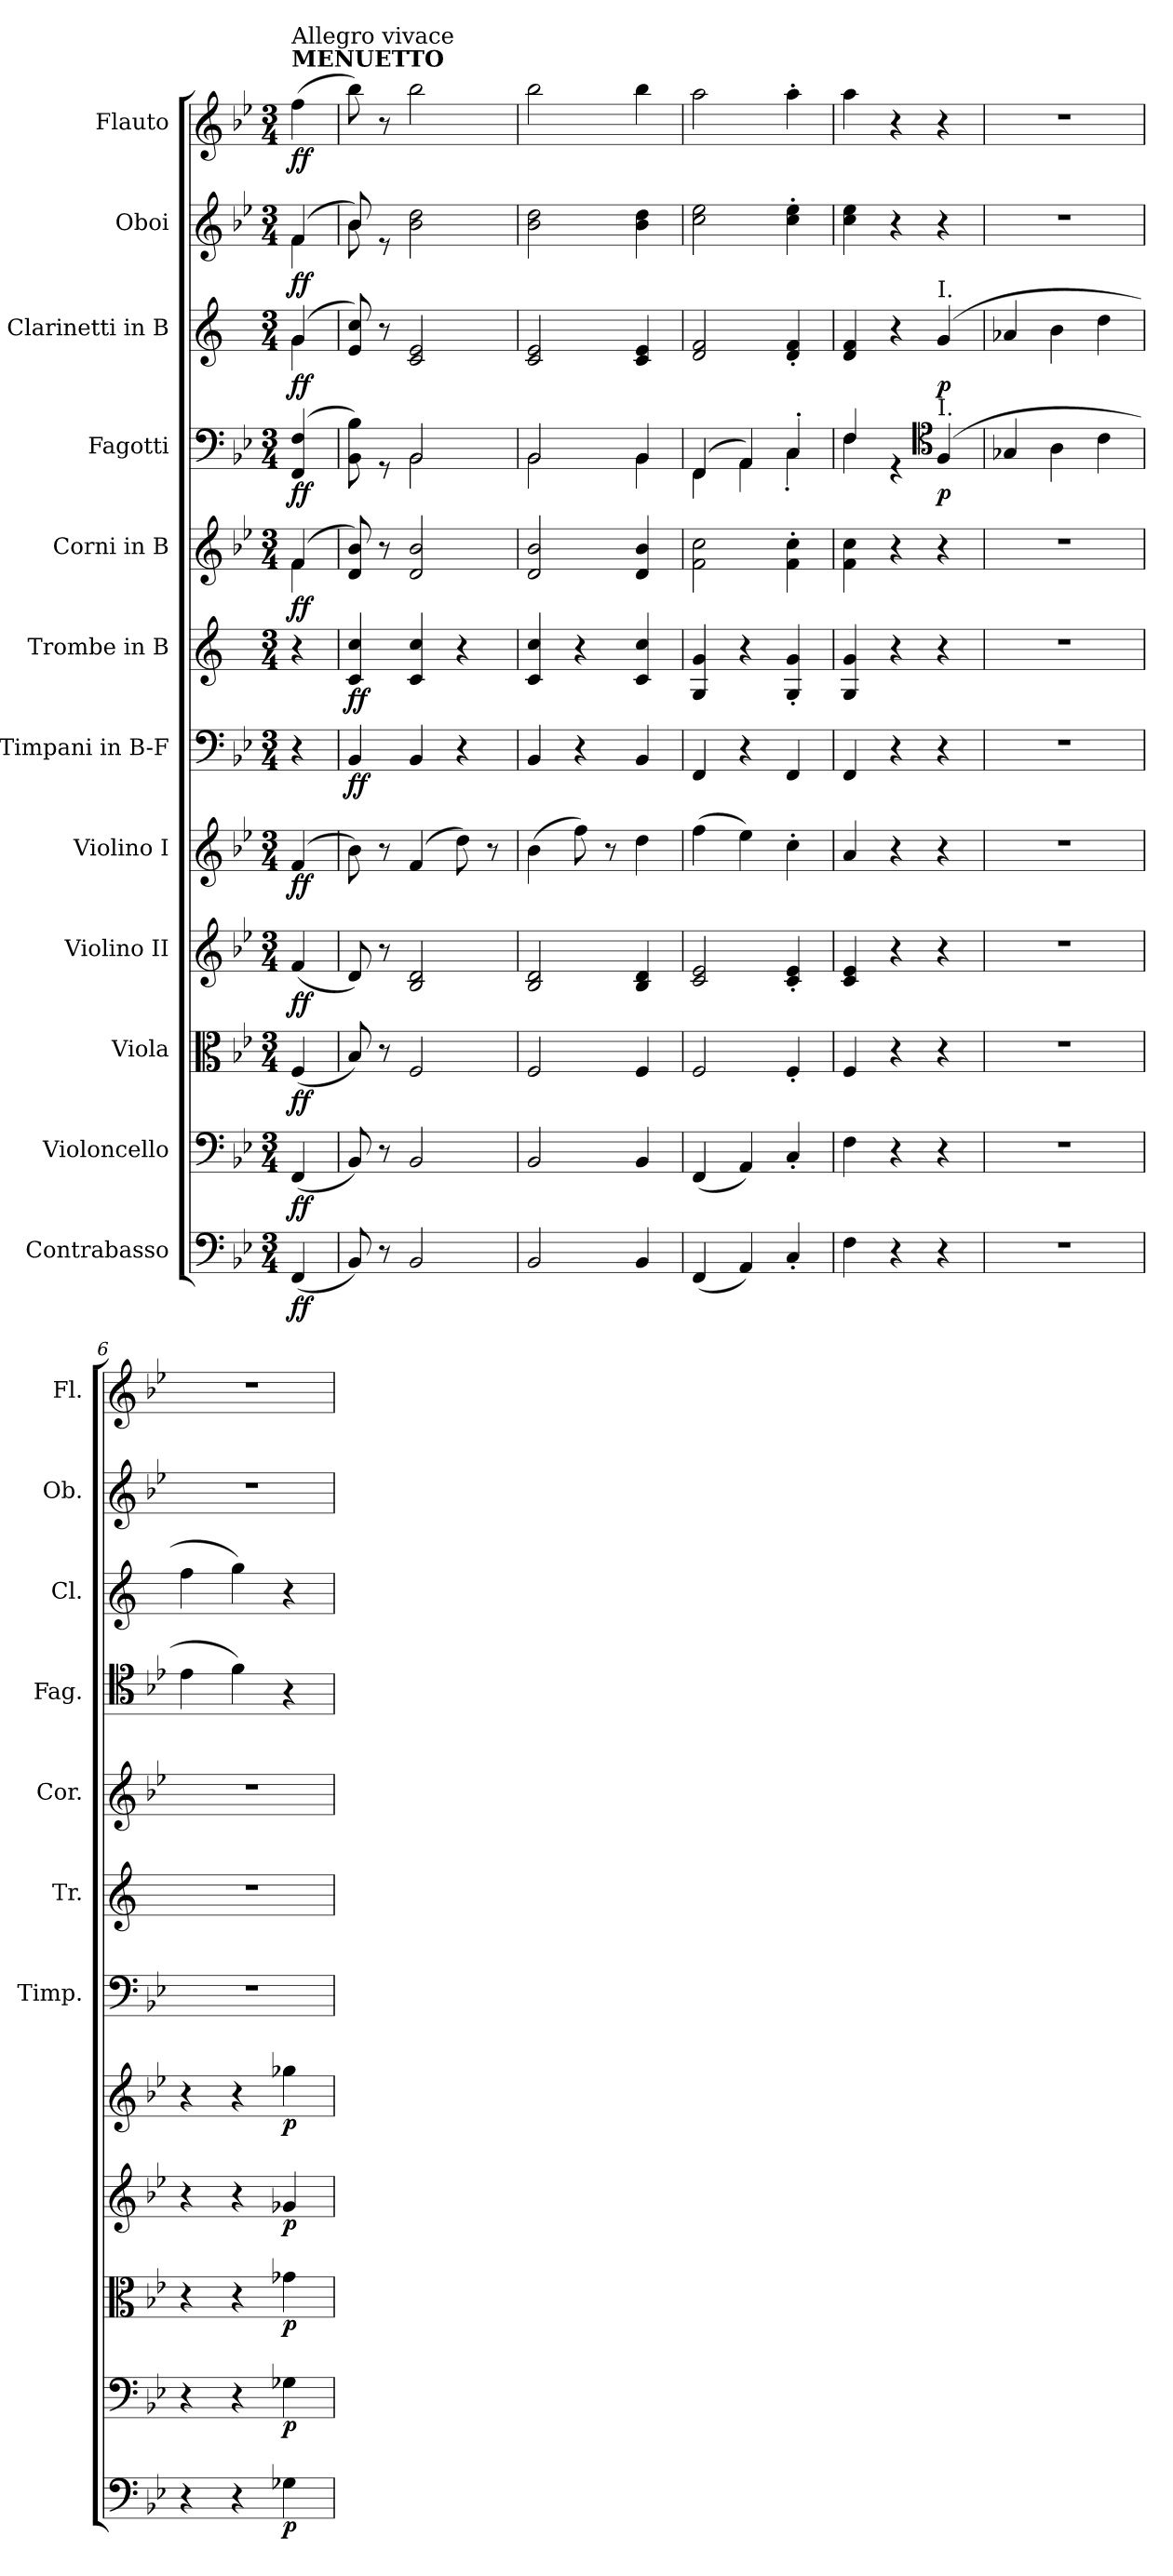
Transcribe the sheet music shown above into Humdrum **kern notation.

**kern	**dynam	**kern	**dynam	**kern	**dynam	**kern	**dynam	**kern	**dynam	**kern	**dynam	**kern	**dynam	**kern	**dynam	**kern	**dynam	**kern	**dynam	**kern	**dynam	**kern	**dynam
*part12	*part12	*part11	*part11	*part10	*part10	*part9	*part9	*part8	*part8	*part7	*part7	*part6	*part6	*part5	*part5	*part4	*part4	*part3	*part3	*part2	*part2	*part1	*part1
*staff12	*staff12	*staff11	*staff11	*staff10	*staff10	*staff9	*staff9	*staff8	*staff8	*staff7	*staff7	*staff6	*staff6	*staff5	*staff5	*staff4	*staff4	*staff3	*staff3	*staff2	*staff2	*staff1	*staff1
*I"Contrabasso	*	*I"Violoncello	*	*I"Viola	*	*I"Violino II	*	*I"Violino I	*	*I"Timpani in B-F	*	*I"Trombe in B	*	*I"Corni in B	*	*I"Fagotti	*	*I"Clarinetti in B	*	*I"Oboi	*	*I"Flauto	*
*	*	*	*	*	*	*	*	*	*	*I'Timp.	*	*I'Tr.	*	*I'Cor.	*	*I'Fag.	*	*I'Cl.	*	*I'Ob.	*	*I'Fl.	*
*clefF4	*	*clefF4	*	*clefC3	*	*clefG2	*	*clefG2	*	*clefF4	*	*clefG2	*	*clefG2	*	*clefF4	*	*clefG2	*	*clefG2	*	*clefG2	*
*ITrd7c12	*	*	*	*	*	*	*	*	*	*	*	*ITrd1c2	*	*ITrd8c14	*	*	*	*ITrd1c2	*	*	*	*	*
*k[b-e-]	*	*k[b-e-]	*	*k[b-e-]	*	*k[b-e-]	*	*k[b-e-]	*	*k[b-e-]	*	*k[b-e-]	*	*k[b-e-]	*	*k[b-e-]	*	*k[b-e-]	*	*k[b-e-]	*	*k[b-e-]	*
*M3/4	*	*M3/4	*	*M3/4	*	*M3/4	*	*M3/4	*	*M3/4	*	*M3/4	*	*M3/4	*	*M3/4	*	*M3/4	*	*M3/4	*	*M3/4	*
=	=	=	=	=	=	=	=	=	=	=	=	=	=	=	=	=	=	=	=	=	=	=	=
*	*	*	*	*	*	*	*	*	*	*	*	*	*	*^	*	*	*	*^	*	*^	*	*	*
!	!	!	!	!	!	!	!	!	!	!	!	!	!	!	!	!	!	!	!	!	!	!	!	!	!LO:TX:a:B:t=MENUETTO	!
!	!	!	!	!	!	!	!	!	!	!	!	!	!	!	!	!	!	!	!	!	!	!	!	!	!LO:TX:a:t=Allegro vivace	!
!	!LO:DY:b	!	!LO:DY:b	!	!LO:DY:b	!	!LO:DY:b	!	!LO:DY:b	!	!	!	!	!	!	!LO:DY:b	!	!LO:DY:b	!	!	!LO:DY:b	!	!	!LO:DY:b	!	!LO:DY:b
(4FFF/	ff	(4FF/	ff	(4F/	ff	(4f/	ff	(>4f/	ff	4r	.	4r	.	(4F/	4F\	ff	(>4FF/ 4F/	ff	(4f/	4f\	ff	(4f/	4f\	ff	(4ff\	ff
=1	=1	=1	=1	=1	=1	=1	=1	=1	=1	=1	=1	=1	=1	=1	=1	=1	=1	=1	=1	=1	=1	=1	=1	=1	=1	=1
*	*	*	*	*	*	*	*	*	*	*	*	*	*	*	*	*	*^	*	*	*	*	*	*	*	*	*
!	!	!	!	!	!	!	!	!	!	!	!LO:DY:b	!	!LO:DY:b	!	!	!	!	!	!	!	!	!	!	!	!	!	!
*	*	*	*	*	*	*	*	*	*	*	*	*	*	*v	*v	*	*	*	*	*v	*v	*	*	*	*	*	*
8BBB-/)	.	8BB-/)	.	8B-/)	.	8d/)	.	8b-\)	.	4BB-/	ff	4B-/ 4b-/	ff	8D/ 8B-/)	.	8BB-\ 8B-\)	4ryy	.	8d/ 8b-/)	.	8b-/)	8b-\	.	8bb-\)	.
8r	.	8r	.	8r	.	8r	.	8r	.	.	.	.	.	8r	.	8rGG	.	.	8r	.	8re	2ryy	.	8r	.
2BBB-/	.	2BB-/	.	2F/	.	2B-/ 2d/	.	(4f/	.	4BB-/	.	4B-/ 4b-/	.	2D/ 2B-/	.	2BB-/	2BB-\	.	2B-/ 2d/	.	2b-\ 2dd\	.	.	2bb-\	.
.	.	.	.	.	.	.	.	8dd\)	.	4r	.	4r	.	.	.	.	.	.	.	.	.	.	.	.	.
.	.	.	.	.	.	.	.	8r	.	.	.	.	.	.	.	.	.	.	.	.	.	8ryy	.	.	.
*	*	*	*	*	*	*	*	*	*	*	*	*	*	*	*	*	*	*	*	*	*v	*v	*	*	*
=2	=2	=2	=2	=2	=2	=2	=2	=2	=2	=2	=2	=2	=2	=2	=2	=2	=2	=2	=2	=2	=2	=2	=2	=2
2BBB-/	.	2BB-/	.	2F/	.	2B-/ 2d/	.	(4b-\	.	4BB-/	.	4B-/ 4b-/	.	2D/ 2B-/	.	2BB-/	2BB-\	.	2B-/ 2d/	.	2b-\ 2dd\	.	2bb-\	.
.	.	.	.	.	.	.	.	8ff\)	.	4r	.	4r	.	.	.	.	.	.	.	.	.	.	.	.
.	.	.	.	.	.	.	.	8r	.	.	.	.	.	.	.	.	.	.	.	.	.	.	.	.
4BBB-/	.	4BB-/	.	4F/	.	4B-/ 4d/	.	4dd\	.	4BB-/	.	4B-/ 4b-/	.	4D/ 4B-/	.	4BB-/	4BB-\	.	4B-/ 4d/	.	4b-\ 4dd\	.	4bb-\	.
=3	=3	=3	=3	=3	=3	=3	=3	=3	=3	=3	=3	=3	=3	=3	=3	=3	=3	=3	=3	=3	=3	=3	=3	=3
(4FFF/	.	(4FF/	.	2F/	.	2c/ 2e-/	.	(4ff\	.	4FF/	.	4F/ 4f/	.	2F\ 2c\	.	(4FF/	4FF\	.	2c/ 2e-/	.	2cc\ 2ee-\	.	2aa\	.
4AAA/)	.	4AA/)	.	.	.	.	.	4ee-\)	.	4r	.	4r	.	.	.	4AA/)	4AA\	.	.	.	.	.	.	.
4CC'/	.	4C'/	.	4F'/	.	4c/' 4e-/'	.	4cc'\	.	4FF/	.	4F/' 4f/'	.	4F\' 4c\'	.	4C'/	4C'\	.	4c/' 4e-/'	.	4cc\' 4ee-\'	.	4aa'\	.
=4	=4	=4	=4	=4	=4	=4	=4	=4	=4	=4	=4	=4	=4	=4	=4	=4	=4	=4	=4	=4	=4	=4	=4	=4
4FF\	.	4F\	.	4F/	.	4c/ 4e-/	.	4a/	.	4FF/	.	4F/ 4f/	.	4F\ 4c\	.	4F/	4F\	.	4c/ 4e-/	.	4cc\ 4ee-\	.	4aa\	.
4r	.	4r	.	4r	.	4r	.	4r	.	4r	.	4r	.	4r	.	4rGG	2ryy	.	4r	.	4r	.	4r	.
*	*	*	*	*	*	*	*	*	*	*	*	*	*	*	*	*clefC4	*	*	*	*	*	*	*	*
!	!	!	!	!	!	!	!	!	!	!	!	!	!	!	!	!	!	!	!LO:TX:a:t=I.	!	!	!	!	!
!	!	!	!	!	!	!	!	!	!	!	!	!	!	!	!	!LO:TX:a:t=I.	!	!	!	!	!	!	!	!
!	!	!	!	!	!	!	!	!	!	!	!	!	!	!	!	!	!	!LO:DY:b	!	!LO:DY:b	!	!	!	!
4r	.	4r	.	4r	.	4r	.	4r	.	4r	.	4r	.	4r	.	(4F/	.	p	(4f/	p	4r	.	4r	.
*	*	*	*	*	*	*	*	*	*	*	*	*	*	*	*	*v	*v	*	*	*	*	*	*	*
=5	=5	=5	=5	=5	=5	=5	=5	=5	=5	=5	=5	=5	=5	=5	=5	=5	=5	=5	=5	=5	=5	=5	=5
2.r	.	2.r	.	2.r	.	2.r	.	2.r	.	2.r	.	2.r	.	2.r	.	4G-X/	.	4g-X/	.	2.r	.	2.r	.
.	.	.	.	.	.	.	.	.	.	.	.	.	.	.	.	4A\	.	4a\	.	.	.	.	.
.	.	.	.	.	.	.	.	.	.	.	.	.	.	.	.	4c\	.	4cc\	.	.	.	.	.
=6	=6	=6	=6	=6	=6	=6	=6	=6	=6	=6	=6	=6	=6	=6	=6	=6	=6	=6	=6	=6	=6	=6	=6
4r	.	4r	.	4r	.	4r	.	4r	.	2.r	.	2.r	.	2.r	.	4e-\	.	4ee-\	.	2.r	.	2.r	.
4r	.	4r	.	4r	.	4r	.	4r	.	.	.	.	.	.	.	4f\)	.	4ff\)	.	.	.	.	.
!	!LO:DY:b	!	!LO:DY:b	!	!LO:DY:b	!	!LO:DY:b	!	!LO:DY:b	!	!	!	!	!	!	!	!	!	!	!	!	!	!
4GG-X\	p	4G-X\	p	4g-X\	p	4g-X/	p	4gg-X\	p	.	.	.	.	.	.	4r	.	4r	.	.	.	.	.
=	=	=	=	=	=	=	=	=	=	=	=	=	=	=	=	=	=	=	=	=	=	=	=
*-	*-	*-	*-	*-	*-	*-	*-	*-	*-	*-	*-	*-	*-	*-	*-	*-	*-	*-	*-	*-	*-	*-	*-
